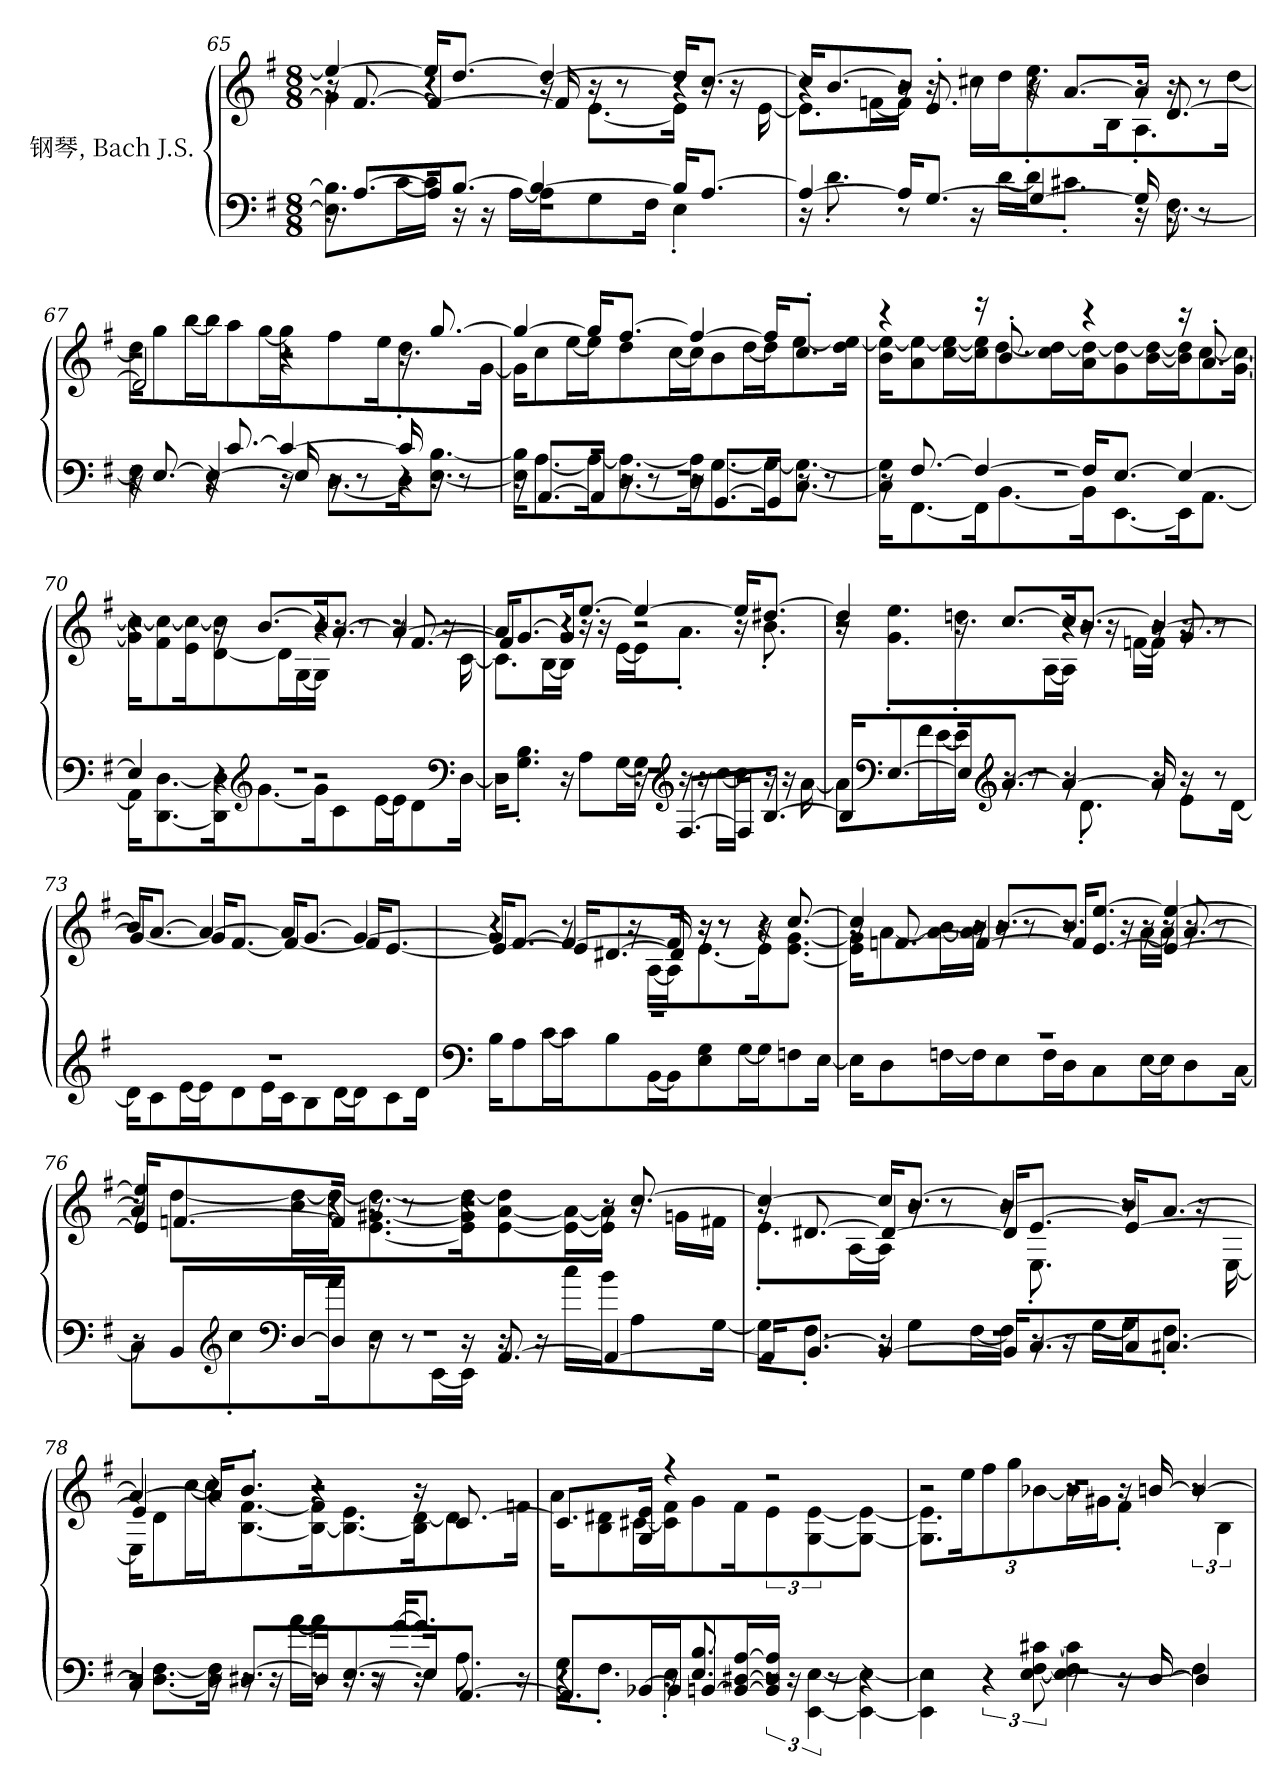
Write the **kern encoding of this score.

**kern	**kern
*part1	*part1
*staff2	*staff1
*I"钢琴, Bach J.S.	*
*clefF4	*clefG2
*k[f#]	*k[f#]
*M8/8	*M8/8
=65	=65
*^	*^
*	*^	*	*^
1r	8.E\] 8.B\]L	16r	4ee/_	4g\]	16r
.	.	[8.A/L	.	.	[8.f#/
.	[16c\L	.	.	.	.
.	16c\JJ]	16A/K]	16ee/KL]	4r	4f#/_
.	16r	[8.B/J	[8.dd/J	.	.
.	16r	.	.	.	.
.	[16A\LL	.	.	.	.
.	16A\J]	4B/_	4dd/_	16r	16f#/]
.	8G\	.	.	[8.e\L	16r
.	.	.	.	.	8r
.	16F#\Jk	.	.	.	.
.	4E'\	16B/KL]	16dd/KL]	16e\Jk]	4r
.	.	[8.A/J	[8.cc/J	16r	.
.	.	.	.	16r	.
.	.	.	.	[16e\	.
!!LO:LB:g=z	!!	!!
=66	=66	=66	=66	=66	=66
1r	16r	4A/_	16cc/KL]	8.e\L]	4r
.	8.d'\	.	[8.b/	.	.
.	.	.	.	[16fn\L	.
.	8r	16A/KL]	8b/J]	16f\JJ]	16r
.	.	[8.G/J	.	16r	8.e'/
.	16r	.	8r	16cc#X\LL	.
.	[16d\LL	.	.	16dd\J	.
.	16d\J]	4G/_	16r	8.ee'\	4r
.	8.c#X'\J	.	[8.a/L	.	.
.	.	.	.	16B\K	.
.	16r	16G/]	16a/Jk]	8.A'\	16r
.	[8.F#\	16r	16r	.	[8.d/
.	.	8r	8r	.	.
.	.	.	.	[16dd\Jk	.
=67	=67	=67	=67	=67	=67
4r	4F#\]	16r	2r	16dd\KL]	2d/]
.	.	[8.E/	.	8gg\	.
.	.	.	.	[16bb\L	.
16r	4r	4E/_	.	16bb\J]	.
[8.c/	.	.	.	8aa\	.
.	.	.	.	[16gg\L	.
4c/_	16r	16E/]	4r	16gg\J]	2r
.	[8.D\L	16r	.	8ff#\	.
.	.	8r	.	.	.
.	.	.	.	16ee\K	.
16c/]	16D\K]	4r	16r	8.dd'\	.
16r	[8.E\ [8.B\J	.	[8.gg/	.	.
8r	.	.	.	.	.
.	.	.	.	[16g\Jk	.
*	*	*	*	*v	*v
!!LO:LB:g=z
=68	=68	=68	=68	=68
1r	16E\] 16B\]KL	16r	4gg/_	16g\KL]
.	[8.A\	[8.AA/L	.	8cc\
.	.	.	.	[16ee\L
.	16A\K_	16AA/Jk]	16gg/KL]	16ee\J]
.	[8.D\ 8.A\_	16r	[8.ff#/J	8dd\
.	.	8r	.	.
.	.	.	.	[16cc\L
.	16D\] 16A\]K	16r	4ff#/_	16cc\J]
.	[8.G\	[8.GG/L	.	8b\
.	.	.	.	[16dd\L
.	16G\K_	16GG/Jk]	16ff#/KL]	16dd\J]
.	[8.C\ 8.G\_J	16r	8.cc'/J	[8ee\
.	.	8r	.	.
.	.	.	.	16dd\ 16ee\_Jk
=69	=69	=69	=69	=69
1r	16C\] 16G\]KL	16r	4r	16b\ 16ee\_KL
.	[8.FF#\	[8.F#/	.	8a\ 8ee\_
.	.	.	.	[16cc\ 16ee\_L
.	16FF#\K]	4F#/_	16r	16cc\] 16ee\]J
.	[8.BB\	.	8.b'/	[8dd\
.	.	.	.	16cc\ 16dd\_L
.	16BB\K]	16F#/KL]	4r	16a\ 16dd\_J
.	[8.EE\	[8.E/J	.	8g\ 8dd\_
.	.	.	.	[16b\ 16dd\_L
.	16EE\K]	4E/_	16r	16b\] 16dd\]J
.	[8.AA\J	.	8.a'/	[8cc\
.	.	.	.	[16g\ 16cc\_Jk
!!LO:LB:g=z
=70	=70	=70	=70	=70
*	*	*	*	*^
1r	16AA\KL]	4E/]	4r	16g\] 16cc\_KL	2r
.	[8.DD\ [8.D\	.	.	8f#\ 8cc\_	.
.	.	.	.	16e\ 16cc\_K	.
.	16DD\] 16D\]K	4r	16r	[8d\ 8cc\]	.
*clefG2	*	*	*	*	*
.	[8.g\	.	[8.b/L	.	.
.	.	.	.	16d\L]	.
.	.	.	.	[16G\	.
.	16g\K]	2r	16b/K]	16G\JJ]	4r
.	8c\	.	[8.a/J	16r	.
.	.	.	.	8r	.
.	[16e\L	.	.	.	.
.	16e\J]	.	4a/_	8r	16r
.	8d\	.	.	.	[8.f#/
.	.	.	.	16r	.
*clefF4	*	*	*	*	*
.	[16D\Jk	.	.	[16c\	.
=71	=71	=71	=71	=71	=71
1r	16D\KL]	2r	16a/KL]	8.c\L]	4f#/]
.	8.G\' 8.B\'J	.	[8.g/	.	.
.	.	.	.	[16B\L	.
.	16r	.	16g/K]	16B\JJ]	4r
.	8A\L	.	[8.ee/J	16r	.
.	.	.	.	16r	.
.	[16G\L	.	.	[16e\LL	.
.	16G\JJ]	16r	4ee/_	16e\J]	2r
*clefG2	*	*	*	*	*
.	16r	[8.F#/L	.	8.a'\J	.
.	16r	.	.	.	.
.	[16cc\LL	.	.	.	.
.	16cc\JJ]	16F#/K]	16ee/KL]	16r	.
.	16r	[8.B/J	[8.dd#X/J	8.b'\	.
.	16r	.	.	.	.
.	[16a\	.	.	.	.
!!LO:LB:g=z	!!	!!
=72	=72	=72	=72	=72	=72
1r	8a\L]	16B/KL]	4dd#/]	16r	2r
*clefF4	*	*	*	*	*
.	.	[8.E/	.	8.g\' 8.ee\'L	.
.	16f#\L	.	.	.	.
.	[16e\	.	.	.	.
.	16e\JJ]	16E/K]	16r	8.ddn'\	.
*clefG2	*	*	*	*	*
.	16r	[8.a/J	[8.cc/L	.	.
.	8r	.	.	.	.
.	.	.	.	[16A\L	.
.	16r	4a/_	16cc/K]	16A\JJ]	4r
.	8.d'\	.	[8.b/J	16r	.
.	.	.	.	16r	.
.	.	.	.	[16fn\LL	.
.	16r	16a/]	4b/_	16f\JJ]	16r
.	8e\L	16r	.	16r	[8.g/
.	.	8r	.	8r	.
.	[16d\Jk	.	.	.	.
*	*v	*v	*	*	*
*	*	*	*v	*v
=73	=73	=73	=73
1r	16d\KL]	16b/KL]	4g/_
.	8c\	[8.a/J	.
.	[16e\L	.	.
.	16e\J]	4a/_	16g/KL]
.	8d\	.	[8.f#/J
.	16e\L	.	.
.	16c\J	16a/KL]	4f#/_
.	8B\	[8.g/J	.
.	[16d\L	.	.
.	16d\J]	4g/_	16f#/KL]
.	8c\	.	[8.e/J
.	16d\Jk	.	.
*	*	*v	*v
!!LO:LB:g=z
=74	=74	=74
*clefF4	*	*
*	*	*^
*	*	*	*^
1r	16B\KL	16g/KL]	4r	4e/_
.	8A\	[8.f#/J	.	.
.	[16c\L	.	.	.
.	16c\J]	4f#/_	8r	16e/KL]
.	8B\	.	.	[8.d#X/
.	.	.	16r	.
.	[16BB\L	.	[16A\LL	.
.	16BB\J]	16f#/]	16A\J]	16d#/Jk]
.	8E\ 8G\	16r	[8.e\	16r
.	.	8r	.	8r
.	[16G\L	.	.	.
.	16G\J]	16r	16e\K]	4r
.	8Fn\	[8.cc/	[8.e\ [8.g\J	.
.	[16E\Jk	.	.	.
=75	=75	=75	=75	=75
1r	16E\KL]	4cc/]	16e\] 16g\]KL	16r
.	8D\	.	[8a\	[8.fn/
.	[16Fn\L	.	16a\_ [16b\L	.
.	16F\J]	16r	16a\] 16b\]JJ	4f/_
.	8E\	[8.b/L	16r	.
.	.	.	8r	.
.	16F\L	.	.	.
.	16D\J	8.b/J]	8r	16f/KL]
.	8C\	.	.	[8.e/ [8.ee/J
.	.	.	16r	.
.	[16E\L	16r	[16a\LL	.
.	16E\J]	16r	16a\JJ]	4e/_ 4ee/_
.	8D\	[8.a/	16r	.
.	.	.	8r	.
.	[16C\Jk	.	.	.
!!LO:PB:g=z	!!	!!
=76	=76	=76	=76	=76
*	*^	*	*	*
1r	8C\L]	16r	4a/]	16r	16e/] 16ee/]KL
.	.	8BB/L	.	[8dd\L	[8.fn/
*clefG2	*	*	*	*	*
.	8cc'\	.	.	.	.
*clefF4	*	*	*	*	*
.	.	[16D/L	.	16b\ 16dd\_L	.
.	16a\K	16D/JJ]	4r	16dd\J_	16f/Jk]
.	8E\	16r	.	[8.e\ [8.g#X\ 8.dd\_	16r
.	.	8r	.	.	8r
.	[16EE\L	.	.	.	.
.	16EE\JJ]	16r	4r	16e\] 16g#\] 16dd\_K	2r
.	16r	[8.AA/	.	[8e\ [8a\ 8dd\]	.
.	16r	.	.	.	.
.	16cc\LL	.	.	16e\_ 16a\_L	.
.	16b\J	4AA/_	16r	16e\] 16a\]JJ	.
.	8A\	.	[8.cc/	16r	.
.	.	.	.	16gn\LL	.
.	[16G\Jk	.	.	16f#X\JJ	.
!!LO:LB:g=z	!!	!!
=77	=77	=77	=77	=77	=77
1r	16G\KL]	16AA/KL]	4cc/_	8.e'\L	16r
.	8.F#'\J	[8.BB/J	.	.	[8.d#X/
.	.	.	.	[16A\L	.
.	16r	4BB/_	16cc/KL]	16A\JJ]	4d#/_
.	8G\L	.	[8.b/J	16r	.
.	.	.	.	8r	.
.	[16F#\L	.	.	.	.
.	16F#\JJ]	16BB/KL]	4b/_	16r	16d#/KL]
.	16r	[8.C/	.	8.E'\	[8.e/J
.	16r	.	.	.	.
.	[16G\LL	.	.	.	.
.	16G\J]	16C/K]	16b/KL]	8r	4e/_
.	8.F#'\J	[8.C#X/J	[8.a/J	.	.
.	.	.	.	16r	.
.	.	.	.	[16E\	.
=78	=78	=78	=78	=78	=78
2r	16r	4C#/]	4a/_	16E\KL]	4e/]
.	[8.D\ [8.F#\L	.	.	8d\	.
.	.	.	.	[16cc\L	.
.	16D\] 16F#\]Jk	16r	16a/KL]	16cc\J]	4r
.	16r	[8.D#X/L	8.b'/J	[8.B\ [8.f#\	.
.	16r	.	.	.	.
.	[16a\LL	.	.	.	.
8r	16a\JJ]	16D#/K]	4r	16B\_ 16f#\]K	2r
.	16r	[8.E/	.	8.B\_ 8.e\	.
16r	8r	.	.	.	.
[16g/KL	.	.	.	.	.
8.g/J]	16r	16E/K]	16r	16B\] [16d\K	.
.	8.A\	[8.AA/J	[8.c/	8d\]	.
16r	.	.	.	16fn\Jk	.
*	*	*	*	*v	*v
!!LO:LB:g=z
=79	=79	=79	=79	=79
4r	16G\KL	8.AA/L]	8.c/L]	16a\KL
.	8.F#'\J	.	.	8B\ 8d#X\
.	.	[16BB-X/L	16G/ 16e/Jk	[16c#X\L
16r	4E'\	16BB-/J]	4r	16c#\] 16f#\J
8.E/' 8.B/'	.	[8BBn/	.	8g\
.	.	16BB/_ [16D#X/ [16A/L	.	16f#\K
2r	12r	16BB/] 16D#/] 16A/]JJ	2r	12e\J
.	.	16r	.	.
.	[6EE\ [6E\	.	.	[6G\ [6e\
.	.	8r	.	.
.	4EE\_ 4E\_	4r	.	4G\_ 4e\_
=80	=80	=80	=80	=80
*	*	*	*	*^
1r	4EE\] 4E\]	2r	1r	8.G\] 8.e\]L	2r
.	.	.	.	16ee\K	.
*	*	*	*	*Xbrackettup	*
.	6r	.	.	12ff#\	.
.	.	.	.	12gg\	.
.	[12E\ [12F#\ [12c#X\	.	.	[12b-X\	.
.	4E\] 4F#\_ 4c#\]	8r	.	16b-\L]	8r
.	.	.	.	16g#X\J	.
.	.	16r	.	8f#'\J	16r
.	.	[16D/	.	.	[16bn/
*	*	*	*	*brackettup	*
.	4F#\]	4D/]	.	12r	4b/_
.	.	.	.	6B\	.
*v	*v	*v	*	*	*
*	*v	*v	*v
=	=
*-	*-
